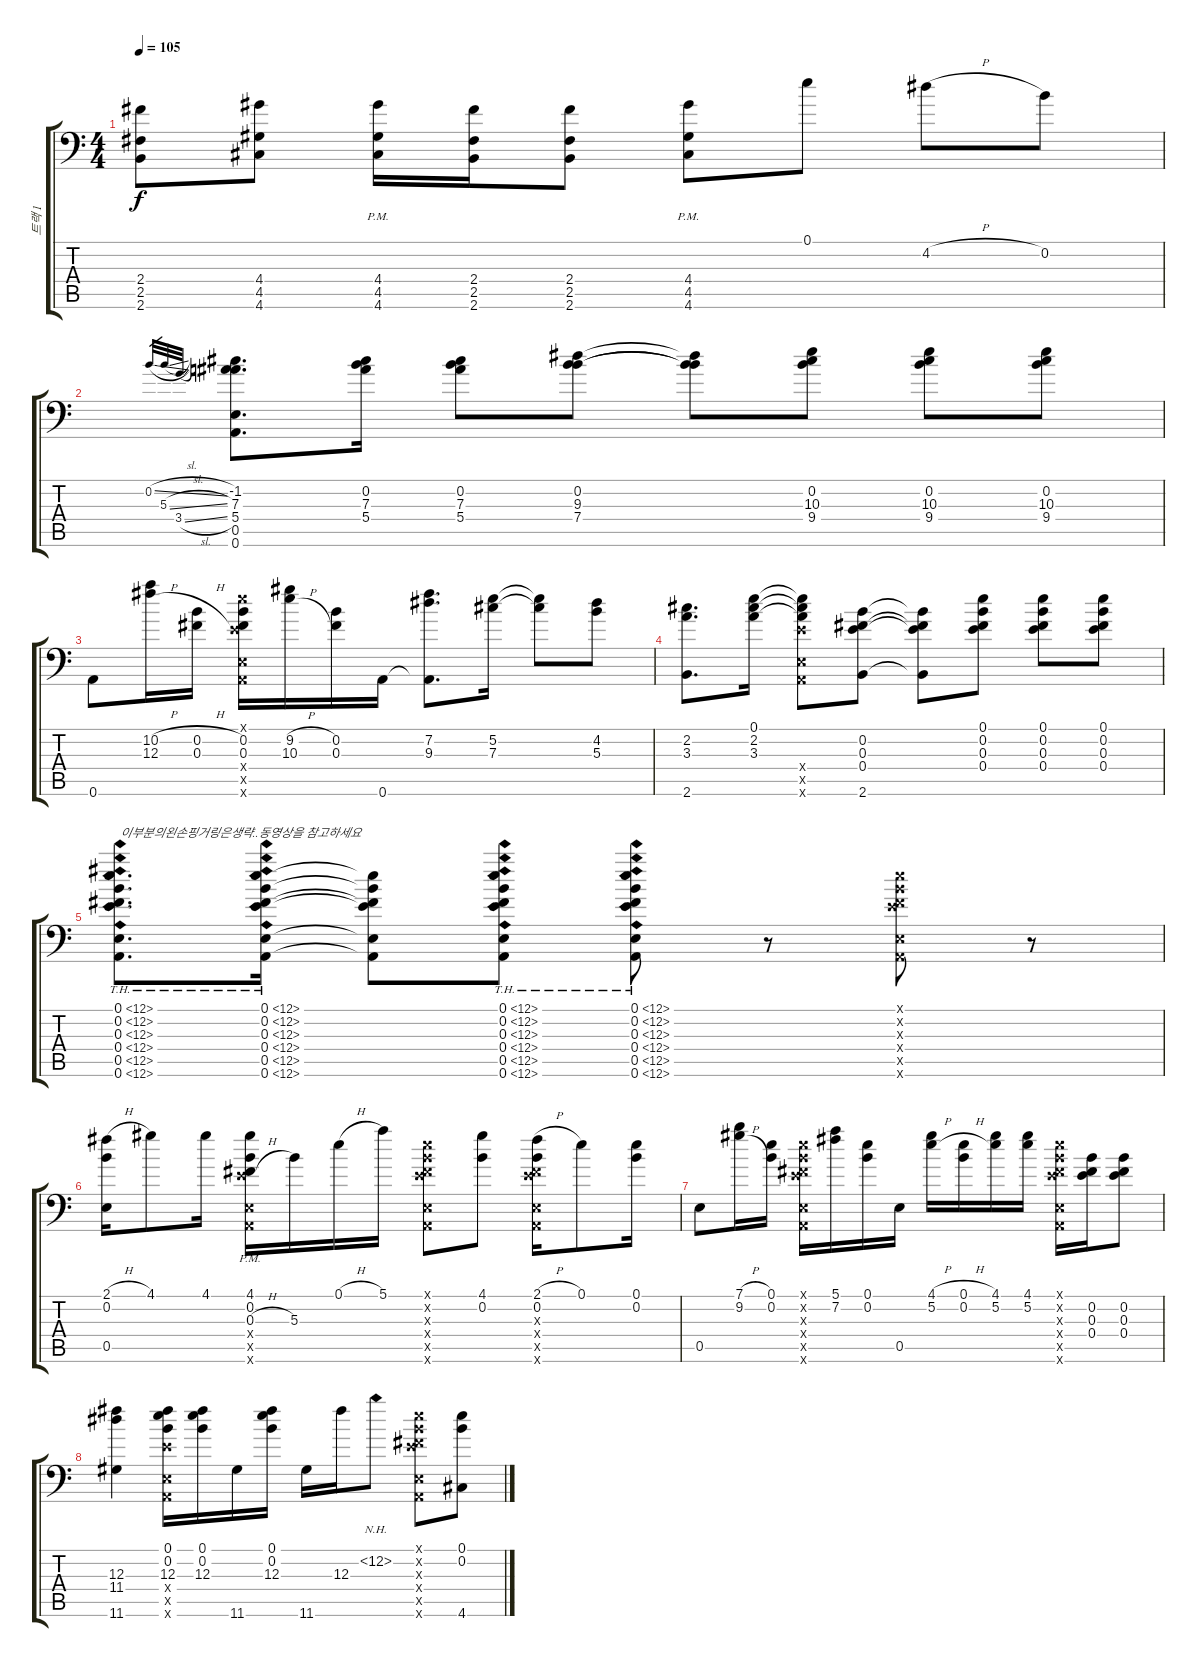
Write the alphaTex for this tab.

\track ("트랙 1" "트랙 1") {instrument acousticguitarnylon}
\staff {score tabs}
\tuning (E4 B3 Gb3 E3 E2 A1) {hide}
\ts (4 4)
\tempo 105
\clef f4
\ks c
(2.4{t} 2.5{t} 2.6{t}).8{dy f} (4.4 4.5 4.6).8 (4.4 4.5 4.6{pm}).16 (2.4 2.5 2.6).16 (2.4 2.5 2.6).8 (4.4 4.5{pm} 4.6).8 0.1.8 4.2{h}.8 0.2.8 |
0.2{sl}.32{gr} 5.3{sl}.32{gr} 3.4{sl}.32{gr} (-1.2 7.3 5.4 0.5 0.6).8{d} (0.2 7.3 5.4).16 (0.2 7.3 5.4).8 (0.2 9.3 7.4).8 (0.2{t} 9.3{t} 7.4{t}).8 (0.2 10.3 9.4).8 (0.2 10.3 9.4).8 (0.2 10.3 9.4).8 |
0.6.8 (10.2{h} 12.3{h}).16 (0.2{h} 0.3{h}).16 (0.1{x} 0.2 0.3 0.4{x} 0.5{x} 0.6{x}).16 (9.2{h} 10.3{h}).16 (0.2 0.3).16 0.6.16 (7.2 9.3 0.6{t}).8{d} (5.2 7.3).16 (5.2{t} 7.3{t}).8 (4.2 5.3).8 |
(2.2 3.3 2.6).8{d} (0.1 2.2 3.3).16 (0.1{t} 2.2{t} 3.3{t} 0.4{x} 0.5{x} 0.6{x}).8 (0.2 0.3 0.4 2.6).8 (0.2{t} 0.3{t} 0.4{t} 2.6{t}).8 (0.1 0.2 0.3 0.4).8 (0.1 0.2 0.3 0.4).8 (0.1 0.2 0.3 0.4).8 |
(0.1{th 12} 0.2{th 12} 0.3{th 12} 0.4{th 12} 0.5{th 12} 0.6{th 12}).8{d txt "이부분의왼손핑거링은생략..동영상을 참고하세요"} (0.1{th 12} 0.2{th 12} 0.3{th 12} 0.4{th 12} 0.5{th 12} 0.6{th 12}).16 (0.1{t} 0.2{t} 0.3{t} 0.4{t} 0.5{t} 0.6{t}).8 (0.1{th 12} 0.2{th 12} 0.3{th 12} 0.4{th 12} 0.5{th 12} 0.6{th 12}).8 (0.1{th 12} 0.2{th 12} 0.3{th 12} 0.4{th 12} 0.5{th 12} 0.6{th 12}).8 r.8 (0.1{x} 0.2{x} 0.3{x} 0.4{x} 0.5{x} 0.6{x}).8 r.8 |
(2.1{h} 0.2 0.5).16 4.1.8 4.1.16 (4.1{pm} 0.2 0.3{h} 0.4{x} 0.5{x} 0.6{x}).16 5.3.16 0.1{h}.16 5.1.16 (0.1{x} 0.2{x} 0.3{x} 0.4{x} 0.5{x} 0.6{x}).8 (4.1 0.2).8 (2.1{h} 0.2 0.3{x} 0.4{x} 0.5{x} 0.6{x}).16 0.1.8 (0.1 0.2).16 |
0.5.8 (7.1{h} 9.2{h}).16 (0.1 0.2).16 (0.1{x} 0.2{x} 0.3{x} 0.4{x} 0.5{x} 0.6{x}).16 (5.1 7.2).16 (0.1 0.2).16 0.5.16 (4.1{h} 5.2{h}).16 (0.1{h} 0.2{h}).16 (4.1 5.2).16 (4.1 5.2).16 (0.1{x} 0.2{x} 0.3{x} 0.4{x} 0.5{x} 0.6{x}).16 (0.2 0.3 0.4).16 (0.2 0.3 0.4).8 |
(12.3 11.4 11.6).4 (0.1 0.2 12.3 0.4{x} 0.5{x} 0.6{x}).16 (0.1 0.2 12.3).16 11.6.16 (0.1 0.2 12.3).16 11.6.16 12.3.16 12.2{nh}.8 (0.1{x} 0.2{x} 0.3{x} 0.4{x} 0.5{x} 0.6{x}).8 (0.1 0.2 4.6).8
